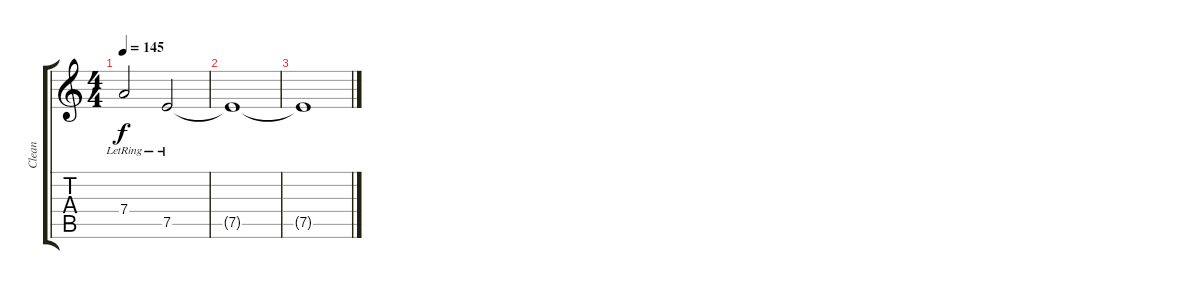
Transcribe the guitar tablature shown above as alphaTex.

\track ("Clean" "Clean") {instrument acousticguitarnylon}
\staff {score tabs}
\tuning (E4 B3 G3 D3 A2 E2) {hide}
\ts (4 4)
\tempo 145
\clef g2
\ks c
7.4{lr}.2{dy f} 7.5{lr}.2 |
7.5{t}.1 |
7.5{t}.1
